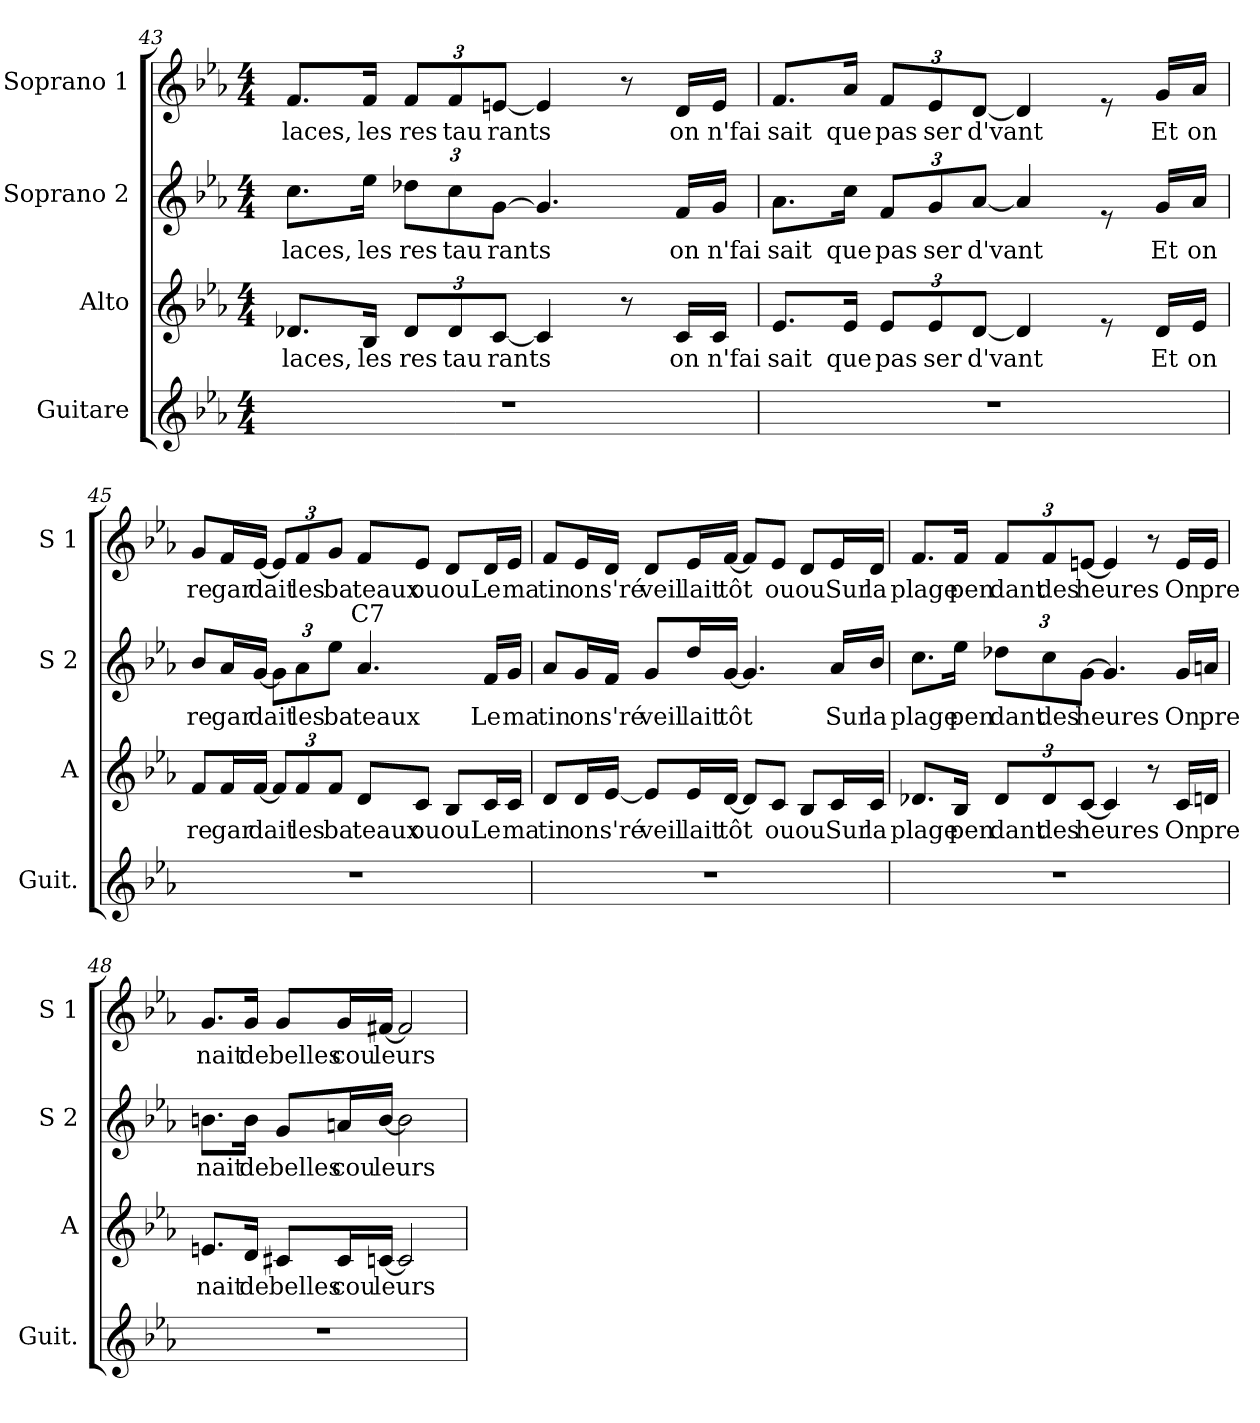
**kern	**kern	**text	**kern	**text	**kern	**text
*part4	*part3	*part3	*part2	*part2	*part1	*part1
*staff4	*staff3	*staff3	*staff2	*staff2	*staff1	*staff1
*I"Guitare	*I"Alto	*	*I"Soprano 2	*	*I"Soprano 1	*
*I'Guit.	*I'A	*	*I'S 2	*	*I'S 1	*
!!LO:LB:g=z
*clefG2	*clefG2	*	*clefG2	*	*clefG2	*
*ITrd7c12	*	*	*	*	*	*
*k[b-e-a-]	*k[b-e-a-]	*	*k[b-e-a-]	*	*k[b-e-a-]	*
*E-:	*E-:	*	*E-:	*	*E-:	*
*M4/4	*M4/4	*	*M4/4	*	*M4/4	*
=43	=43	=43	=43	=43	=43	=43
!	!	!LO:LY:b	!	!	!	!
!	!	!	!	!LO:LY:b	!	!
!	!	!	!	!	!	!LO:LY:b
1r	8.d-X/L	laces,	8.cc\L	laces,	8.f/L	laces,
!	!	!LO:LY:b	!	!	!	!
!	!	!	!	!LO:LY:b	!	!
!	!	!	!	!	!	!LO:LY:b
.	16B-/Jk	les	16ee-\Jk	les	16f/Jk	les
*	*Xbrackettup	*	*	*	*	*
!	!	!LO:LY:b	!	!	!	!
!	!	!	!	!LO:LY:b	!	!
*	*	*	*	*	*Xbrackettup	*
!	!	!	!	!	!	!LO:LY:b
.	12d-/L	res	12dd-X\L	res	12f/L	res
!	!	!LO:LY:b	!	!	!	!
!	!	!	!	!LO:LY:b	!	!
!	!	!	!	!	!	!LO:LY:b
.	12d-/	tau	12cc\	tau	12f/	tau
!	!	!LO:LY:b	!	!	!	!
!	!	!	!	!LO:LY:b	!	!
!	!	!	!	!	!	!LO:LY:b
.	[<12c/J	rants	[12g\J	rants	[<12en/J	rants
.	4c/]	.	4.g/]	.	4e/]	.
.	8r	.	.	.	8r	.
!	!	!LO:LY:b	!	!	!	!
!	!	!	!	!LO:LY:b	!	!
!	!	!	!	!	!	!LO:LY:b
.	16c/LL	on	16f/LL	on	16d/LL	on
!	!	!LO:LY:b	!	!	!	!
!	!	!	!	!LO:LY:b	!	!
!	!	!	!	!	!	!LO:LY:b
.	16c/JJ	n'fai	16g/JJ	n'fai	16e/JJ	n'fai
=44	=44	=44	=44	=44	=44	=44
!	!	!LO:LY:b	!	!	!	!
!	!	!	!	!LO:LY:b	!	!
!	!	!	!	!	!	!LO:LY:b
1r	8.e-/L	sait	8.a-\L	sait	8.f/L	sait
!	!	!LO:LY:b	!	!	!	!
!	!	!	!	!LO:LY:b	!	!
!	!	!	!	!	!	!LO:LY:b
.	16e-/Jk	que	16cc\Jk	que	16a-/Jk	que
*	*brackettup	*	*	*	*	*
!	!	!LO:LY:b	!	!	!	!
*	*	*	*Xbrackettup	*	*	*
!	!	!	!	!LO:LY:b	!	!
!	!	!	!	!	!	!LO:LY:b
.	12e-/L	pas	12f/L	pas	12f/L	pas
!	!	!LO:LY:b	!	!	!	!
!	!	!	!	!LO:LY:b	!	!
!	!	!	!	!	!	!LO:LY:b
.	12e-/	ser	12g/	ser	12e-/	ser
!	!	!LO:LY:b	!	!	!	!
!	!	!	!	!LO:LY:b	!	!
!	!	!	!	!	!	!LO:LY:b
.	[>12d/J	d'vant	[<12a-/J	d'vant	[<12d/J	d'vant
.	4d/]	.	4a-/]	.	4d/]	.
.	8re	.	8re	.	8re	.
!	!	!LO:LY:b	!	!	!	!
!	!	!	!	!LO:LY:b	!	!
!	!	!	!	!	!	!LO:LY:b
.	16d/LL	Et	16g/LL	Et	16g/LL	Et
!	!	!LO:LY:b	!	!	!	!
!	!	!	!	!LO:LY:b	!	!
!	!	!	!	!	!	!LO:LY:b
.	16e-/JJ	on	16a-/JJ	on	16a-/JJ	on
=45	=45	=45	=45	=45	=45	=45
!	!	!LO:LY:b	!	!	!	!
!	!	!	!	!LO:LY:b	!	!
!	!	!	!LO:TX:a:t=Gm7	!	!	!
!	!	!	!	!	!	!LO:LY:b
*	*	*	*^	*	*	*
1r	8f/L	re	8b-/L	3ryy	re	8g/L	re
!	!	!LO:LY:b	!	!	!	!	!
!	!	!	!	!	!LO:LY:b	!	!
!	!	!	!	!	!	!	!LO:LY:b
.	16f/L	gar	16a-/L	.	gar	16f/L	gar
!	!	!LO:LY:b	!	!	!	!	!
!	!	!	!	!	!LO:LY:b	!	!
!	!	!	!	!	!	!	!LO:LY:b
.	[<16f/JJ	dait	[<16g/JJ	.	dait	[<16e-/JJ	dait
*	*	*	*brackettup	*	*	*	*
.	12f/L]	.	12g\L]	.	.	12e-/L]	.
!	!	!LO:LY:b	!	!	!	!	!
!	!	!	!	!	!LO:LY:b	!	!
!	!	!	!	!	!	!	!LO:LY:b
.	12f/	les	12a-\	12...ryy	les	12f/	les
!	!	!LO:LY:b	!	!	!	!	!
!	!	!	!	!	!LO:LY:b	!	!
!	!	!	!	!	!	!	!LO:LY:b
.	12f/J	ba	12ee-\J	.	ba	12g/J	ba
!	!	!	!	!LO:TX:a:t=C7	!	!	!
.	.	.	.	3ryy	.	.	.
!	!	!LO:LY:b	!	!	!	!	!
!	!	!	!	!	!LO:LY:b	!	!
!	!	!	!	!	!	!	!LO:LY:b
.	8d/L	teaux	4.a-/	.	teaux	8f/L	teaux
!	!	!LO:LY:b	!	!	!	!	!
!	!	!	!	!	!	!	!LO:LY:b
.	8c/J	ou	.	.	.	8e-/J	ou
!	!	!LO:LY:b	!	!	!	!	!
!	!	!	!	!	!	!	!LO:LY:b
.	8B-/L	ou	.	.	.	8d/L	ou
.	.	.	.	6ryy	.	.	.
!	!	!LO:LY:b	!	!	!	!	!
!	!	!	!	!	!LO:LY:b	!	!
!	!	!	!	!	!	!	!LO:LY:b
.	16c/L	Le	16f/LL	.	Le	16d/L	Le
!	!	!LO:LY:b	!	!	!	!	!
!	!	!	!	!	!LO:LY:b	!	!
!	!	!	!	!	!	!	!LO:LY:b
.	16c/JJ	ma	16g/JJ	.	ma	16e-/JJ	ma
.	.	.	.	96ryy	.	.	.
*	*	*	*v	*v	*	*	*
!!LO:PB:g=z
=46	=46	=46	=46	=46	=46	=46
*	*	*	*^	*	*	*
!	!	!LO:LY:b	!	!	!	!	!
*	*	*	*v	*v	*	*	*
*	*	*	*^	*	*	*
!	!	!	!	!	!LO:LY:b	!	!
*	*	*	*v	*v	*	*	*
*	*	*	*^	*	*	*
!	!	!	!	!	!	!	!LO:LY:b
*	*	*	*v	*v	*	*	*
1r	8d/L	tin	8a-/L	tin	8f/L	tin
!	!	!LO:LY:b	!	!	!	!
!	!	!	!	!LO:LY:b	!	!
!	!	!	!	!	!	!LO:LY:b
.	16d/L	on	16g/L	on	16e-/L	on
!	!	!LO:LY:b	!	!	!	!
!	!	!	!	!LO:LY:b	!	!
!	!	!	!	!	!	!LO:LY:b
.	[16e-/JJ	s'ré	16f/JJ	s'ré	16d/JJ	s'ré
!	!	!LO:LY:b	!	!	!	!
!	!	!	!	!LO:LY:b	!	!
!	!	!	!	!	!	!LO:LY:b
.	8e-/L]	veil	8g/L	veil	8d/L	veil
!	!	!LO:LY:b	!	!	!	!
!	!	!	!	!LO:LY:b	!	!
!	!	!	!	!	!	!LO:LY:b
.	16e-/L	lait	16dd/L	lait	16e-/L	lait
!	!	!LO:LY:b	!	!	!	!
!	!	!	!	!LO:LY:b	!	!
!	!	!	!	!	!	!LO:LY:b
.	[<16d/JJ	tôt	[>16g/JJ	tôt	[<16f/JJ	tôt
.	8d/L]	.	4.g/]	.	8f/L]	.
!	!	!LO:LY:b	!	!	!	!
!	!	!	!	!	!	!LO:LY:b
.	8c/J	ou	.	.	8e-/J	ou
!	!	!LO:LY:b	!	!	!	!
!	!	!	!	!	!	!LO:LY:b
.	8B-/L	ou	.	.	8d/L	ou
!	!	!LO:LY:b	!	!	!	!
!	!	!	!	!LO:LY:b	!	!
!	!	!	!	!	!	!LO:LY:b
.	16c/L	Sur	16a-/LL	Sur	16e-/L	Sur
!	!	!LO:LY:b	!	!	!	!
!	!	!	!	!LO:LY:b	!	!
!	!	!	!	!	!	!LO:LY:b
.	16c/JJ	la	16b-/JJ	la	16d/JJ	la
=47	=47	=47	=47	=47	=47	=47
!	!	!LO:LY:b	!	!	!	!
!	!	!	!	!LO:LY:b	!	!
!	!	!	!	!	!	!LO:LY:b
1r	8.d-X/L	plage	8.cc\L	plage	8.f/L	plage
!	!	!LO:LY:b	!	!	!	!
!	!	!	!	!LO:LY:b	!	!
!	!	!	!	!	!	!LO:LY:b
.	16B-/Jk	pen	16ee-\Jk	pen	16f/Jk	pen
*	*Xbrackettup	*	*	*	*	*
!	!	!LO:LY:b	!	!	!	!
!	!	!	!	!LO:LY:b	!	!
!	!	!	!	!	!	!LO:LY:b
.	12d-/L	dant	12dd-X\L	dant	12f/L	dant
!	!	!LO:LY:b	!	!	!	!
!	!	!	!	!LO:LY:b	!	!
!	!	!	!	!	!	!LO:LY:b
.	12d-/	des	12cc\	des	12f/	des
!	!	!LO:LY:b	!	!	!	!
!	!	!	!	!LO:LY:b	!	!
!	!	!	!	!	!	!LO:LY:b
.	[<12c/J	heures	[12g\J	heures	[<12en/J	heures
.	4c/]	.	4.g/]	.	4e/]	.
.	8r	.	.	.	8r	.
!	!	!LO:LY:b	!	!	!	!
!	!	!	!	!LO:LY:b	!	!
!	!	!	!	!	!	!LO:LY:b
.	16c/LL	On	16g/LL	On	16e/LL	On
!	!	!LO:LY:b	!	!	!	!
!	!	!	!	!LO:LY:b	!	!
!	!	!	!	!	!	!LO:LY:b
.	16dn/JJ	pre	16an/JJ	pre	16e/JJ	pre
=48	=48	=48	=48	=48	=48	=48
!	!	!LO:LY:b	!	!	!	!
!	!	!	!	!LO:LY:b	!	!
!	!	!	!	!	!	!LO:LY:b
1r	8.en/L	nait	8.bn\L	nait	8.g/L	nait
!	!	!LO:LY:b	!	!	!	!
!	!	!	!	!LO:LY:b	!	!
!	!	!	!	!	!	!LO:LY:b
.	16d/Jk	de	16b\Jk	de	16g/Jk	de
!	!	!LO:LY:b	!	!	!	!
!	!	!	!	!LO:LY:b	!	!
!	!	!	!	!	!	!LO:LY:b
.	8c#X/L	belles	8g/L	belles	8g/L	belles
!	!	!LO:LY:b	!	!	!	!
!	!	!	!	!LO:LY:b	!	!
!	!	!	!	!	!	!LO:LY:b
.	16c#/L	cou	16an/L	cou	16g/L	cou
!	!	!LO:LY:b	!	!	!	!
!	!	!	!	!LO:LY:b	!	!
!	!	!	!	!	!	!LO:LY:b
.	[<16cn/JJ	leurs	[<16b/JJ	leurs	[<16f#X/JJ	leurs
.	2c/]	.	2b\]	.	2f#/]	.
=	=	=	=	=	=	=
*-	*-	*-	*-	*-	*-	*-
